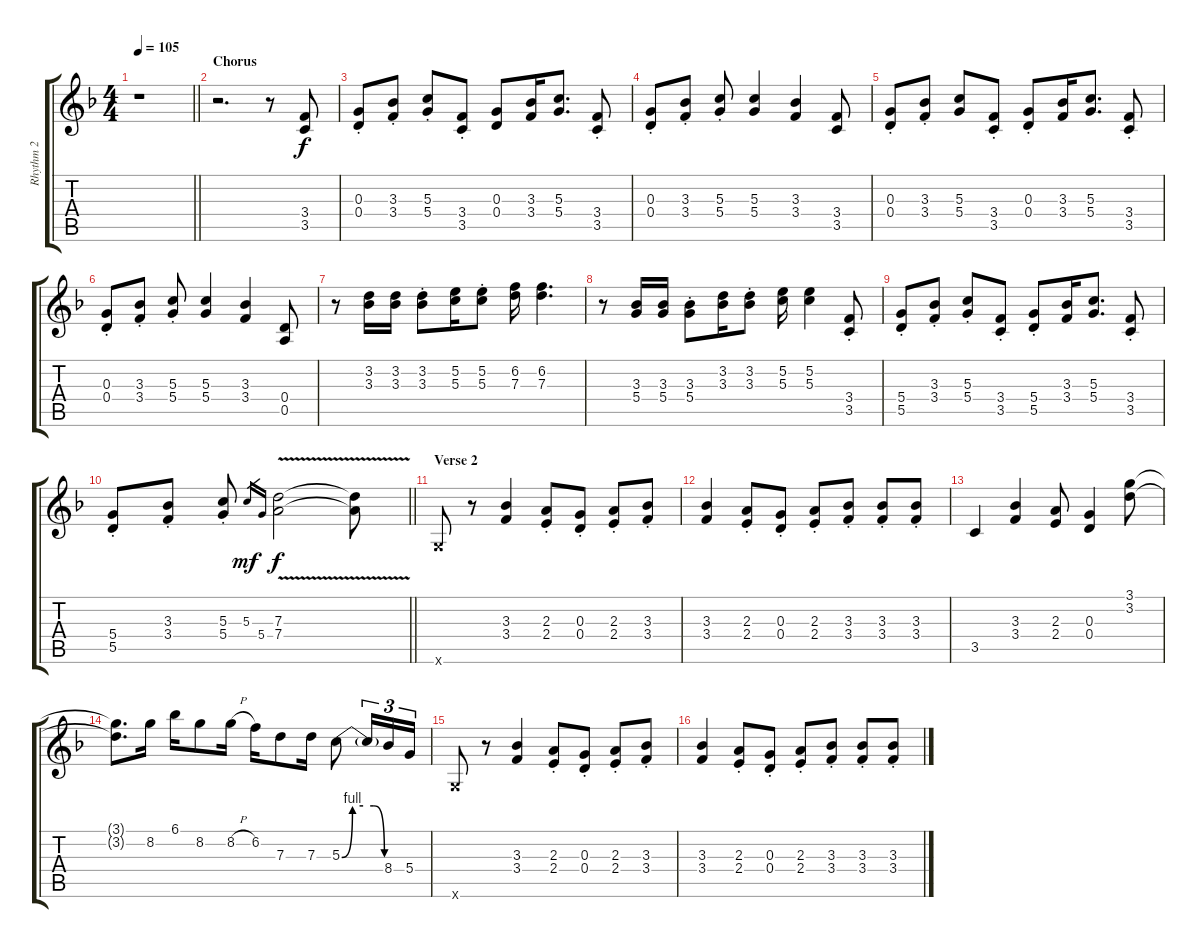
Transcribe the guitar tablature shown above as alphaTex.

\track ("Rhythm 2" "Rhythm 2") {instrument distortionguitar}
\staff {score tabs}
\tuning (E4 B3 G3 D3 A2 E2) {hide}
\ts (4 4)
\tempo 105
\clef g2
\barLineRight lightlight
\ks f
r.1{dy f} |
\section ("" "Chorus")
r.2{d} r.8 (3.4 3.5).8 |
(0.3{st} 0.4{st}).8 (3.3{st} 3.4{st}).8 (5.3{st} 5.4{st}).8 (3.4{st} 3.5{st}).8 (0.3 0.4).8 (3.3 3.4).16 (5.3 5.4).8{d} (3.4{st} 3.5{st}).8 |
(0.3{st} 0.4{st}).8 (3.3{st} 3.4{st}).8 (5.3{st} 5.4{st}).8 (5.3 5.4).4 (3.3 3.4).4 (3.4 3.5).8 |
(0.3{st} 0.4{st}).8 (3.3{st} 3.4{st}).8 (5.3 5.4).8 (3.4{st} 3.5{st}).8 (0.3{st} 0.4{st}).8 (3.3 3.4).16 (5.3 5.4).8{d} (3.4{st} 3.5{st}).8 |
(0.3{st} 0.4{st}).8 (3.3{st} 3.4{st}).8 (5.3{st} 5.4{st}).8 (5.3 5.4).4 (3.3 3.4).4 (0.4 0.5).8 |
r.8 (3.2 3.3).16 (3.2 3.3).16 (3.2{st} 3.3{st}).8 (5.2 5.3).16 (5.2{st} 5.3{st}).8 (6.2 7.3).16 (6.2 7.3).4{d} |
r.8 (3.3 5.4).16 (3.3 5.4).16 (3.3{st} 5.4{st}).8 (3.2 3.3).16 (3.2{st} 3.3{st}).8 (5.2 5.3).16 (5.2 5.3).4 (3.4{st} 3.5{st}).8 |
(5.4{st} 5.5{st}).8 (3.3{st} 3.4{st}).8 (5.3{st} 5.4{st}).8 (3.4{st} 3.5{st}).8 (5.4{st} 5.5{st}).8 (3.3 3.4).16 (5.3 5.4).8{d} (3.4{st} 3.5{st}).8 |
\barLineRight lightlight
(5.4{st} 5.5{st}).8 (3.3{st} 3.4{st}).8 (5.3{st} 5.4{st}).8 5.3.16{gr dy mf} 5.4.16{gr} (7.3{v} 7.4{v}).2{dy f} (7.3{t} 7.4{t}).8 |
\section ("" "Verse 2")
3.6{x}.8 r.8 (3.3 3.4).4 (2.3{st} 2.4{st}).8 (0.3{st} 0.4{st}).8 (2.3{st} 2.4{st}).8 (3.3{st} 3.4).8 |
(3.3 3.4).4 (2.3{st} 2.4{st}).8 (0.3{st} 0.4{st}).8 (2.3{st} 2.4{st}).8 (3.3{st} 3.4{st}).8 (3.3{st} 3.4{st}).8 (3.3{st} 3.4{st}).8 |
3.5.4 (3.3 3.4).4 (2.3 2.4).8 (0.3 0.4).4 (3.1 3.2).8 |
(3.1{t} 3.2{t}).8{d} 8.2.16 6.1.16 8.2.8 8.2{h}.16 6.2.16 7.3.8 7.3.16 5.3{be (custom 0 0 15 4 30 4 45 4 60 0)}.8 5.3{t}.16{tu (3 2)} 8.4.16{tu (3 2)} 5.4.16{tu (3 2)} |
3.6{x}.8 r.8 (3.3 3.4).4 (2.3{st} 2.4{st}).8 (0.3{st} 0.4{st}).8 (2.3{st} 2.4{st}).8 (3.3{st} 3.4{st}).8 |
(3.3 3.4).4 (2.3{st} 2.4{st}).8 (0.3{st} 0.4{st}).8 (2.3{st} 2.4{st}).8 (3.3{st} 3.4{st}).8 (3.3{st} 3.4{st}).8 (3.3{st} 3.4{st}).8
